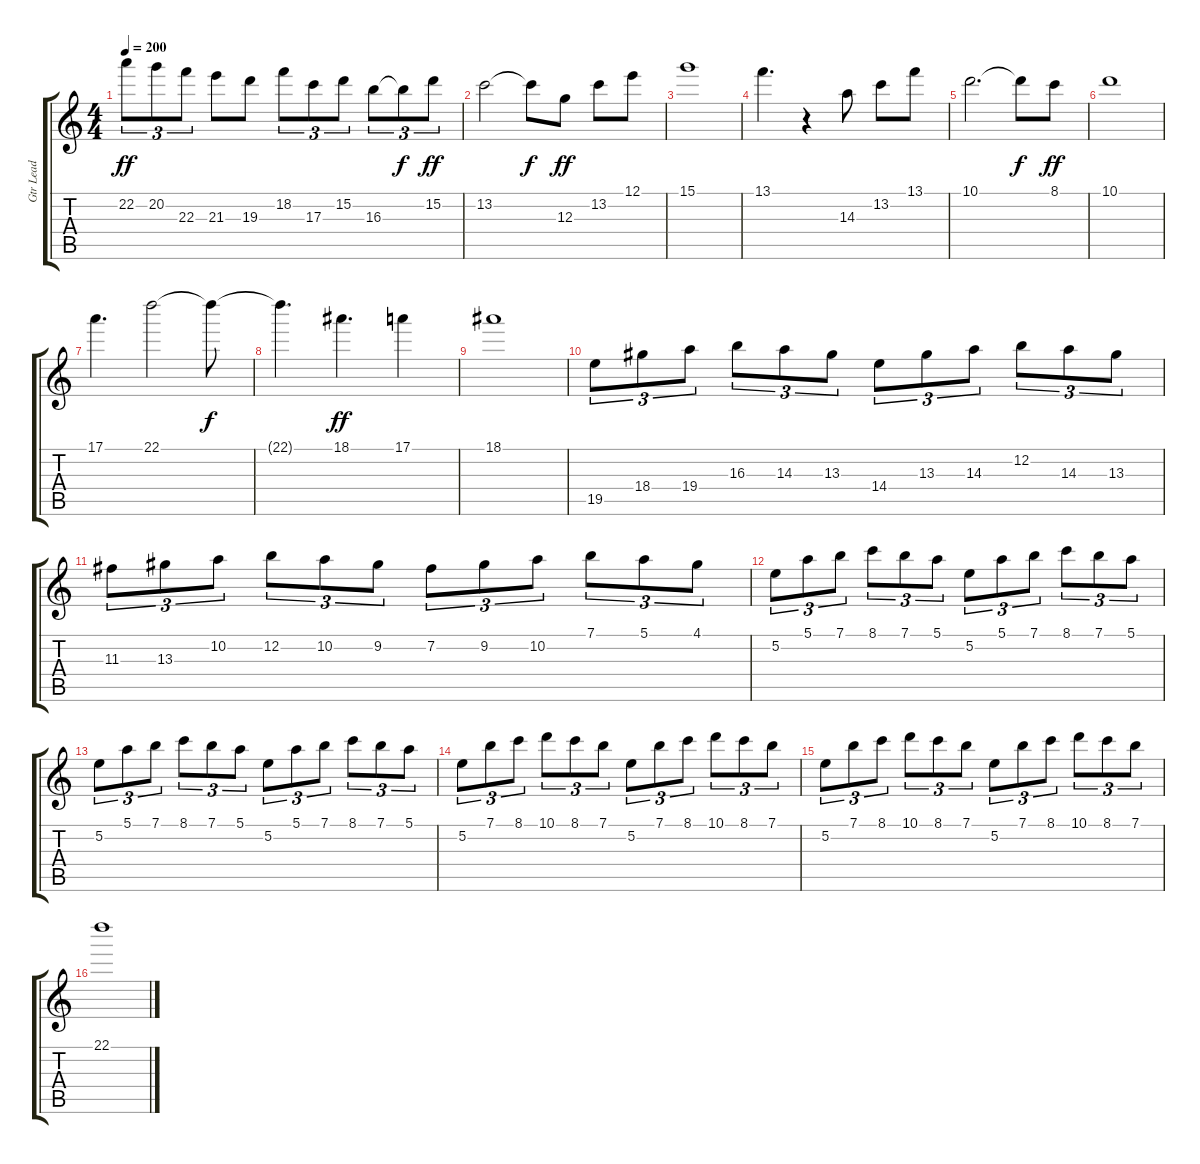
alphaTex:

\track ("Gtr Lead" "Gtr Lead") {instrument distortionguitar}
\staff {score tabs}
\tuning (E4 B3 G3 D3 A2 E2) {hide}
\ts (4 4)
\tempo 200
\clef g2
\ks c
22.2.8{tu (3 2) dy ff} 20.2.8{tu (3 2)} 22.3.8{tu (3 2)} 21.3.8 19.3.8 18.2.8{tu (3 2)} 17.3.8{tu (3 2)} 15.2.8{tu (3 2)} 16.3.8{tu (3 2)} 16.3{t}.8{tu (3 2) dy f} 15.2.8{tu (3 2) dy ff} |
13.2.2 13.2{t}.8{dy f} 12.3.8{dy ff} 13.2.8 12.1.8 |
15.1.1 |
13.1.4{d} r.4 14.3.8 13.2.8 13.1.8 |
10.1.2{d} 10.1{t}.8{dy f} 8.1.8{dy ff} |
10.1.1 |
17.1.4{d} 22.1.2 22.1{t}.8{dy f} |
22.1{t}.4{d} 18.1.4{d dy ff} 17.1.4 |
18.1.1 |
19.5.8{tu (3 2)} 18.4.8{tu (3 2)} 19.4.8{tu (3 2)} 16.3.8{tu (3 2)} 14.3.8{tu (3 2)} 13.3.8{tu (3 2)} 14.4.8{tu (3 2)} 13.3.8{tu (3 2)} 14.3.8{tu (3 2)} 12.2.8{tu (3 2)} 14.3.8{tu (3 2)} 13.3.8{tu (3 2)} |
11.3.8{tu (3 2)} 13.3.8{tu (3 2)} 10.2.8{tu (3 2)} 12.2.8{tu (3 2)} 10.2.8{tu (3 2)} 9.2.8{tu (3 2)} 7.2.8{tu (3 2)} 9.2.8{tu (3 2)} 10.2.8{tu (3 2)} 7.1.8{tu (3 2)} 5.1.8{tu (3 2)} 4.1.8{tu (3 2)} |
5.2.8{tu (3 2)} 5.1.8{tu (3 2)} 7.1.8{tu (3 2)} 8.1.8{tu (3 2)} 7.1.8{tu (3 2)} 5.1.8{tu (3 2)} 5.2.8{tu (3 2)} 5.1.8{tu (3 2)} 7.1.8{tu (3 2)} 8.1.8{tu (3 2)} 7.1.8{tu (3 2)} 5.1.8{tu (3 2)} |
5.2.8{tu (3 2)} 5.1.8{tu (3 2)} 7.1.8{tu (3 2)} 8.1.8{tu (3 2)} 7.1.8{tu (3 2)} 5.1.8{tu (3 2)} 5.2.8{tu (3 2)} 5.1.8{tu (3 2)} 7.1.8{tu (3 2)} 8.1.8{tu (3 2)} 7.1.8{tu (3 2)} 5.1.8{tu (3 2)} |
5.2.8{tu (3 2)} 7.1.8{tu (3 2)} 8.1.8{tu (3 2)} 10.1.8{tu (3 2)} 8.1.8{tu (3 2)} 7.1.8{tu (3 2)} 5.2.8{tu (3 2)} 7.1.8{tu (3 2)} 8.1.8{tu (3 2)} 10.1.8{tu (3 2)} 8.1.8{tu (3 2)} 7.1.8{tu (3 2)} |
5.2.8{tu (3 2)} 7.1.8{tu (3 2)} 8.1.8{tu (3 2)} 10.1.8{tu (3 2)} 8.1.8{tu (3 2)} 7.1.8{tu (3 2)} 5.2.8{tu (3 2)} 7.1.8{tu (3 2)} 8.1.8{tu (3 2)} 10.1.8{tu (3 2)} 8.1.8{tu (3 2)} 7.1.8{tu (3 2)} |
22.1.1
